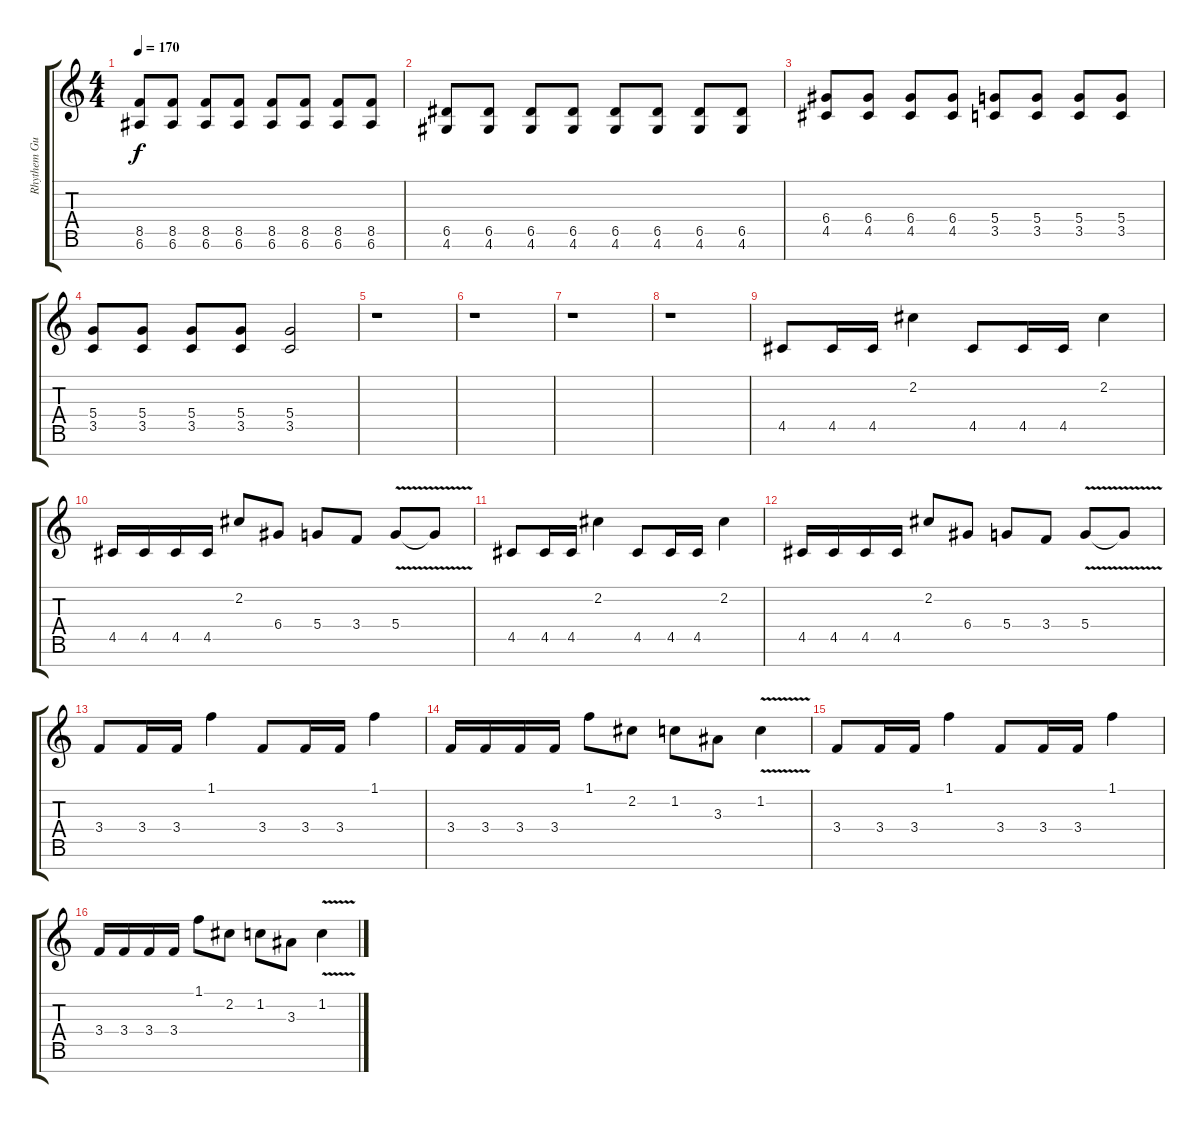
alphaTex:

\track ("Rhythem Guit. 2" "Rhythem Gu") {instrument distortionguitar}
\staff {score tabs}
\tuning (E4 B3 G3 D3 A2 E2 B1) {hide}
\ts (4 4)
\tempo 170
\clef g2
\ks c
(8.5 6.6).8{dy f} (8.5 6.6).8 (8.5 6.6).8 (8.5 6.6).8 (8.5 6.6).8 (8.5 6.6).8 (8.5 6.6).8 (8.5 6.6).8 |
(6.5 4.6).8 (6.5 4.6).8 (6.5 4.6).8 (6.5 4.6).8 (6.5 4.6).8 (6.5 4.6).8 (6.5 4.6).8 (6.5 4.6).8 |
(6.4 4.5).8 (6.4 4.5).8 (6.4 4.5).8 (6.4 4.5).8 (5.4 3.5).8 (5.4 3.5).8 (5.4 3.5).8 (5.4 3.5).8 |
(5.4 3.5).8 (5.4 3.5).8 (5.4 3.5).8 (5.4 3.5).8 (5.4 3.5).2 |
r.1 |
r.1 |
r.1 |
r.1 |
4.5.8 4.5.16 4.5.16 2.2.4 4.5.8 4.5.16 4.5.16 2.2.4 |
4.5.16 4.5.16 4.5.16 4.5.16 2.2.8 6.4.8 5.4.8 3.4.8 5.4{v}.8 5.4{t}.8 |
4.5.8 4.5.16 4.5.16 2.2.4 4.5.8 4.5.16 4.5.16 2.2.4 |
4.5.16 4.5.16 4.5.16 4.5.16 2.2.8 6.4.8 5.4.8 3.4.8 5.4{v}.8 5.4{t}.8 |
3.4.8 3.4.16 3.4.16 1.1.4 3.4.8 3.4.16 3.4.16 1.1.4 |
3.4.16 3.4.16 3.4.16 3.4.16 1.1.8 2.2.8 1.2.8 3.3.8 1.2{v}.4 |
3.4.8 3.4.16 3.4.16 1.1.4 3.4.8 3.4.16 3.4.16 1.1.4 |
3.4.16 3.4.16 3.4.16 3.4.16 1.1.8 2.2.8 1.2.8 3.3.8 1.2{v}.4
